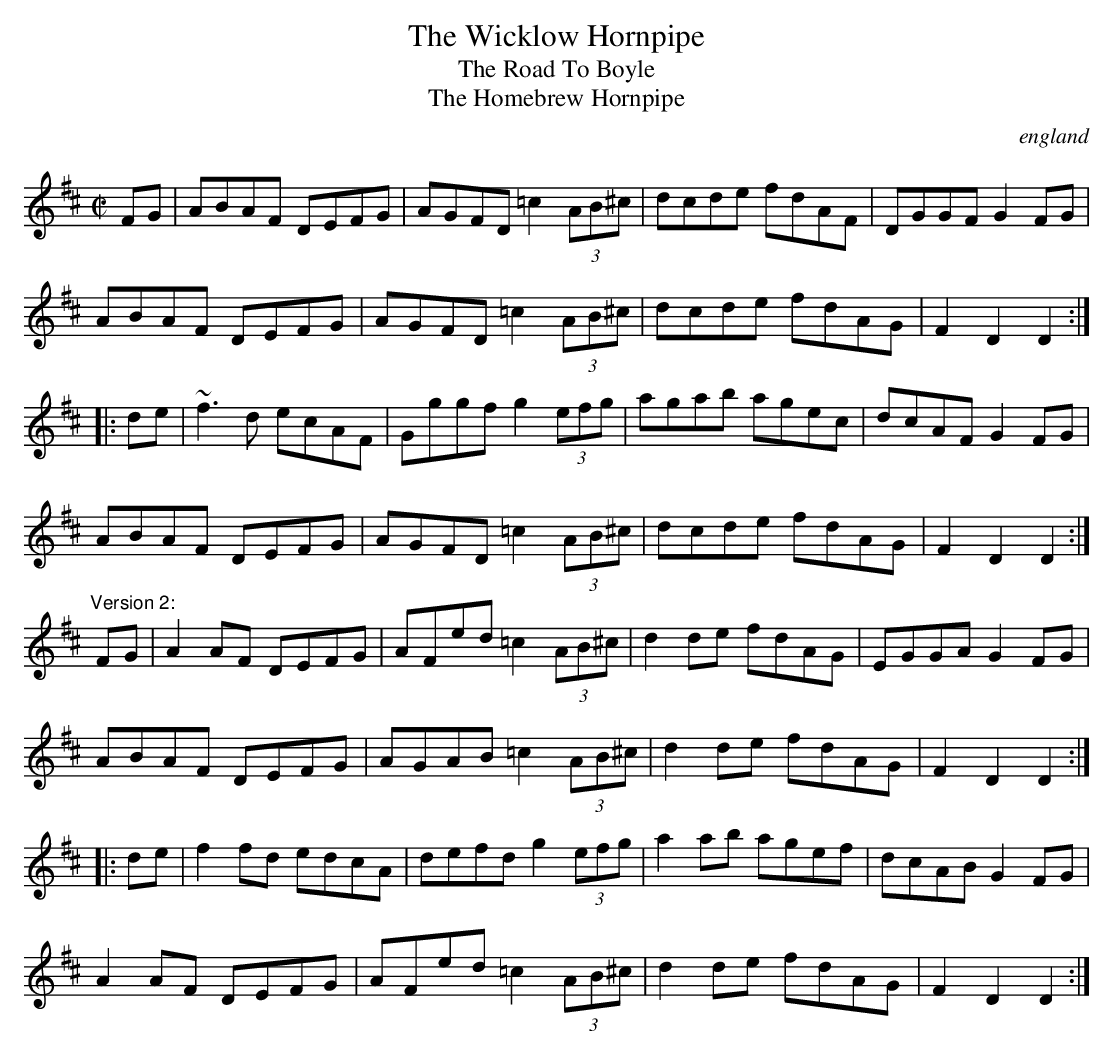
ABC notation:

X:1
T:Wicklow Hornpipe, The
T:Road To Boyle, The
T:Homebrew Hornpipe, The
O:england
M:C|
K:D
FG|ABAF DEFG|AGFD =c2 (3AB^c|dcde fdAF|DGGF G2FG|
ABAF DEFG|AGFD =c2 (3AB^c|dcde fdAG|F2D2 D2:|
|:de|~f3d ecAF|Gggf g2 (3efg|agab agec|dcAF G2FG|
ABAF DEFG|AGFD =c2 (3AB^c|dcde fdAG|F2D2 D2:|
"Version 2:"
FG|A2AF DEFG|AFed =c2 (3AB^c|d2de fdAG|EGGA G2FG|
ABAF DEFG|AGAB =c2 (3AB^c|d2de fdAG|F2D2 D2:|
|:de|f2fd edcA|defd g2 (3efg|a2ab agef|dcAB G2FG|
A2AF DEFG|AFed =c2 (3AB^c|d2de fdAG|F2D2 D2:|
